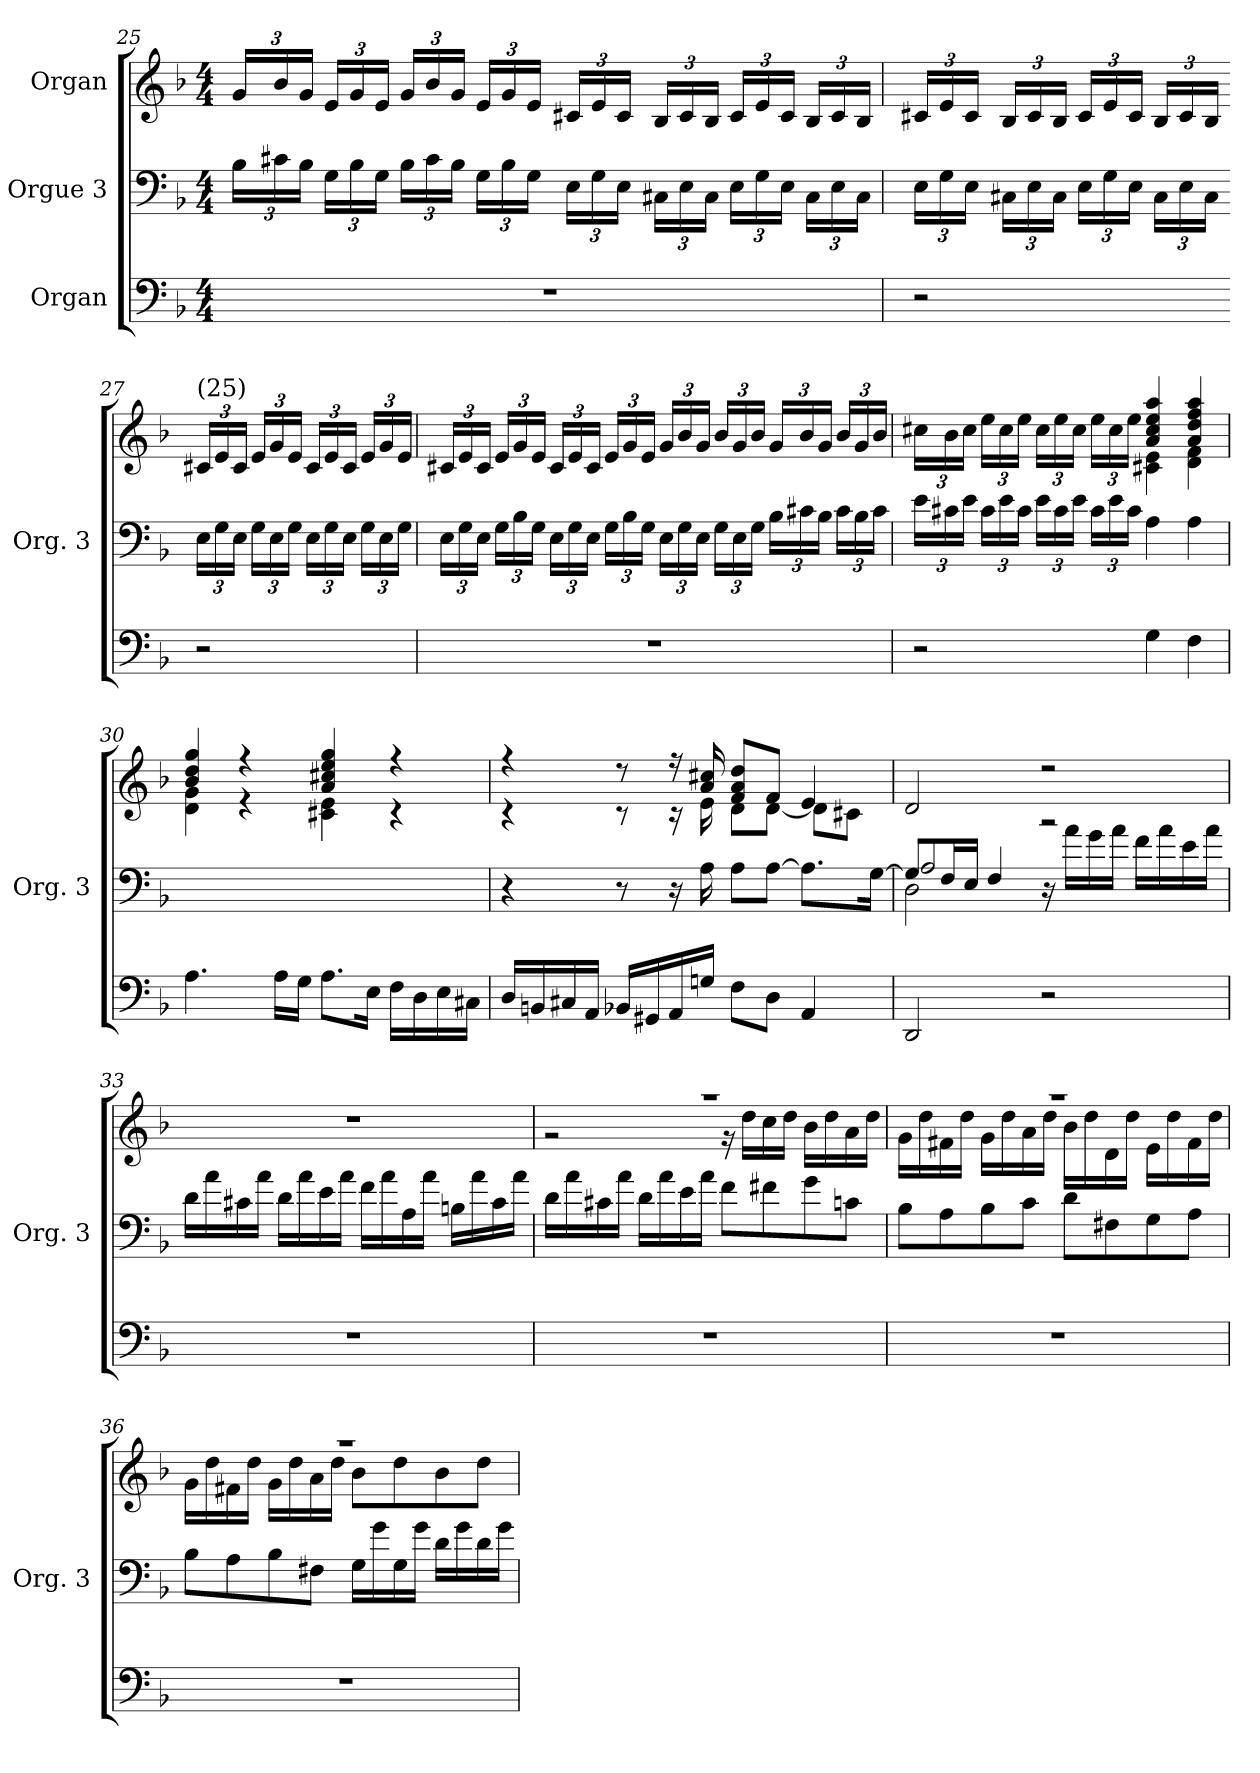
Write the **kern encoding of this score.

**kern	**kern	**kern
*part3	*part2	*part1
*staff3	*staff2	*staff1
*I"Organ	*I"Orgue 3	*I"Organ
*	*I'Org. 3	*
*clefF4	*clefF4	*clefG2
*k[b-]	*k[b-]	*k[b-]
*M4/4	*M4/4	*M4/4
=25	=25	=25
1r	24B-\LL	24g/LL
.	24c#X\	24b-/
.	24B-\JJ	24g/JJ
.	24G\LL	24e/LL
.	24B-\	24g/
.	24G\JJ	24e/JJ
.	24B-\LL	24g/LL
.	24c#\	24b-/
.	24B-\JJ	24g/JJ
.	24G\LL	24e/LL
.	24B-\	24g/
.	24G\JJ	24e/JJ
.	24E\LL	24c#X/LL
.	24G\	24e/
.	24E\JJ	24c#/JJ
.	24C#X\LL	24B-/LL
.	24E\	24c#/
.	24C#\JJ	24B-/JJ
.	24E\LL	24c#/LL
.	24G\	24e/
.	24E\JJ	24c#/JJ
.	24C#\LL	24B-/LL
.	24E\	24c#/
.	24C#\JJ	24B-/JJ
=26	=26	=26
2r	24E\LL	24c#X/LL
.	24G\	24e/
.	24E\JJ	24c#/JJ
.	24C#X\LL	24B-/LL
.	24E\	24c#/
.	24C#\JJ	24B-/JJ
.	24E\LL	24c#/LL
.	24G\	24e/
.	24E\JJ	24c#/JJ
.	24C#\LL	24B-/LL
.	24E\	24c#/
.	24C#\JJ	24B-/JJ
=27-	=27-	=27-
!	!	!LO:TX:a:t=(25)
2r	24E\LL	24c#X/LL
.	24G\	24e/
.	24E\JJ	24c#/JJ
.	24G\LL	24e/LL
.	24E\	24g/
.	24G\JJ	24e/JJ
.	24E\LL	24c#/LL
.	24G\	24e/
.	24E\JJ	24c#/JJ
.	24G\LL	24e/LL
.	24E\	24g/
.	24G\JJ	24e/JJ
=28	=28	=28
1r	24E\LL	24c#X/LL
.	24G\	24e/
.	24E\JJ	24c#/JJ
.	24G\LL	24e/LL
.	24B-\	24g/
.	24G\JJ	24e/JJ
.	24E\LL	24c#/LL
.	24G\	24e/
.	24E\JJ	24c#/JJ
.	24G\LL	24e/LL
.	24B-\	24g/
.	24G\JJ	24e/JJ
.	24E\LL	24g/LL
.	24G\	24b-/
.	24E\JJ	24g/JJ
.	24G\LL	24b-/LL
.	24E\	24g/
.	24G\JJ	24b-/JJ
.	24B-\LL	24g/LL
.	24c#X\	24b-/
.	24B-\JJ	24g/JJ
.	24c#\LL	24b-/LL
.	24B-\	24g/
.	24c#\JJ	24b-/JJ
=29	=29	=29
*	*	*^
2r	24e\LL	24cc#X\LL	2ryy
.	24c#X\	24b-\	.
.	24e\JJ	24cc#\JJ	.
.	24c#\LL	24ee\LL	.
.	24e\	24cc#\	.
.	24c#\JJ	24ee\JJ	.
.	24e\LL	24cc#\LL	.
.	24c#\	24ee\	.
.	24e\JJ	24cc#\JJ	.
.	24c#\LL	24ee\LL	.
.	24e\	24cc#\	.
.	24c#\JJ	24ee\JJ	.
4G\	4A\	4a/ 4cc#/ 4ee/ 4aa/	4c#X\ 4e\
4F\	4A\	4a/ 4dd/ 4ff/ 4aa/	4d\ 4f\
=30	=30	=30	=30
4.A\	1ryy	4b-/ 4dd/ 4gg/	4d\ 4g\
.	.	4r	4r
16A\LL	.	.	.
16G\JJ	.	.	.
8.A\L	.	4a/ 4cc#X/ 4ee/ 4gg/	4c#X\ 4e\
16E\Jk	.	.	.
16F\LL	.	4r	4r
16D\	.	.	.
16E\	.	.	.
16C#X\JJ	.	.	.
=31	=31	=31	=31
16D/LL	4r	4r	4r
16BBn/	.	.	.
16C#X/	.	.	.
16AA/JJ	.	.	.
16BB-X/LL	8r	8r	8r
16GG#X/	.	.	.
16AA/	16r	16r	16r
16Gn/JJ	16A\	16a/ 16cc#X/	16e\
8F\L	8A\L	8f/ 8a/ 8dd/L	8d\L
8D\J	[8A\J	8f/J	[8d\J
4AA/	8.A\L]	4e/	8d\L]
.	.	.	8c#X\J
.	[16G\Jk	.	.
=32	=32	=32	=32
*	*^	*	*
*	*	*^	*	*
2DD/	8G/L]	2D\	2A/	2d/	2ryy
.	16F/L	.	.	.	.
.	16E/JJ	.	.	.	.
.	4F/	.	.	.	.
2r	16r	2ryy	2ryy	2r	2r
.	16a\LL	.	.	.	.
.	16g\	.	.	.	.
.	16a\JJ	.	.	.	.
.	16f\LL	.	.	.	.
.	16a\	.	.	.	.
.	16e\	.	.	.	.
.	16a\JJ	.	.	.	.
*	*v	*v	*v	*	*
*	*	*v	*v
=33	=33	=33
1r	16d\LL	1r
.	16a\	.
.	16c#X\	.
.	16a\JJ	.
.	16d\LL	.
.	16a\	.
.	16e\	.
.	16a\JJ	.
.	16f\LL	.
.	16a\	.
.	16A\	.
.	16a\JJ	.
.	16Bn\LL	.
.	16a\	.
.	16c#\	.
.	16a\JJ	.
=34	=34	=34
*	*	*^
1r	16d\LL	1r	2r
.	16a\	.	.
.	16c#X\	.	.
.	16a\JJ	.	.
.	16d\LL	.	.
.	16a\	.	.
.	16e\	.	.
.	16a\JJ	.	.
.	8f\L	.	16r
.	.	.	16dd\LL
.	8f#X\	.	16cc\
.	.	.	16dd\JJ
.	8g\	.	16b-\LL
.	.	.	16dd\
.	8cn\J	.	16a\
.	.	.	16dd\JJ
=35	=35	=35	=35
1r	8B-\L	1r	16g\LL
.	.	.	16dd\
.	8A\	.	16f#X\
.	.	.	16dd\JJ
.	8B-\	.	16g\LL
.	.	.	16dd\
.	8c\J	.	16a\
.	.	.	16dd\JJ
.	8d\L	.	16b-\LL
.	.	.	16dd\
.	8F#X\	.	16d\
.	.	.	16dd\JJ
.	8G\	.	16e\LL
.	.	.	16dd\
.	8A\J	.	16f#\
.	.	.	16dd\JJ
=36	=36	=36	=36
1r	8B-\L	1r	16g\LL
.	.	.	16dd\
.	8A\	.	16f#X\
.	.	.	16dd\JJ
.	8B-\	.	16g\LL
.	.	.	16dd\
.	8F#X\J	.	16a\
.	.	.	16dd\JJ
.	16G\LL	.	8b-\L
.	16g\	.	.
.	16G\	.	8dd\
.	16g\JJ	.	.
.	16d\LL	.	8b-\
.	16g\	.	.
.	16d\	.	8dd\J
.	16g\JJ	.	.
*	*	*v	*v
=	=	=
*-	*-	*-
